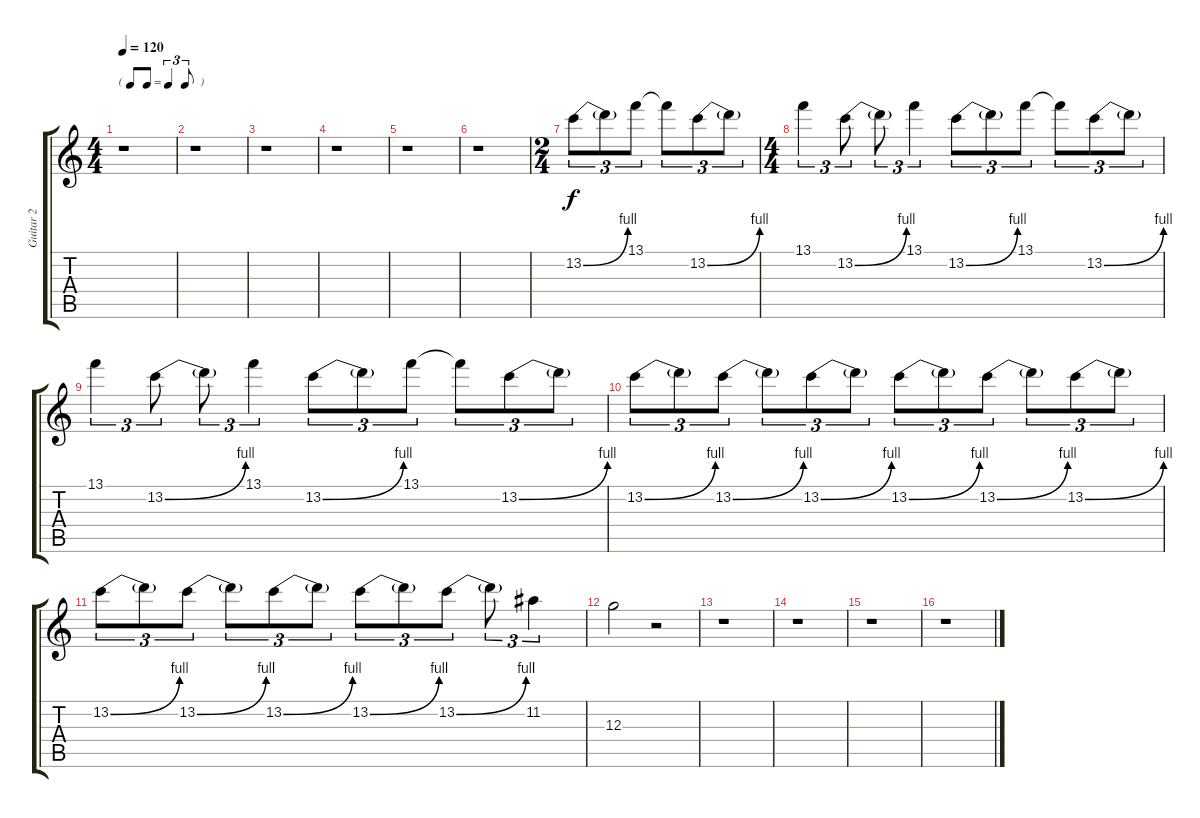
\track ("Guitar 2" "Guitar 2") {instrument overdrivenguitar}
\staff {score tabs}
\tuning (E4 B3 G3 D3 A2 E2) {hide}
\ts (4 4)
\tf triplet8th
\tempo 120
\clef g2
\ks c
r.1{dy f} |
r.1 |
r.1 |
r.1 |
r.1 |
r.1 |
\ts (2 4)
13.2{be (bend 0 0 60 4)}.8{tu (3 2)} 13.2{t}.8{tu (3 2)} 13.1.8{tu (3 2)} 13.1{t}.8{tu (3 2)} 13.2{be (bend 0 0 60 4)}.8{tu (3 2)} 13.2{t}.8{tu (3 2)} |
\ts (4 4)
13.1.4{tu (3 2)} 13.2{be (bend 0 0 60 4)}.8{tu (3 2)} 13.2{t}.8{tu (3 2)} 13.1.4{tu (3 2)} 13.2{be (bend 0 0 60 4)}.8{tu (3 2)} 13.2{t}.8{tu (3 2)} 13.1.8{tu (3 2)} 13.1{t}.8{tu (3 2)} 13.2{be (bend 0 0 60 4)}.8{tu (3 2)} 13.2{t}.8{tu (3 2)} |
13.1.4{tu (3 2)} 13.2{be (bend 0 0 60 4)}.8{tu (3 2)} 13.2{t}.8{tu (3 2)} 13.1.4{tu (3 2)} 13.2{be (bend 0 0 60 4)}.8{tu (3 2)} 13.2{t}.8{tu (3 2)} 13.1.8{tu (3 2)} 13.1{t}.8{tu (3 2)} 13.2{be (bend 0 0 60 4)}.8{tu (3 2)} 13.2{t}.8{tu (3 2)} |
13.2{be (bend 0 0 60 4)}.8{tu (3 2)} 13.2{t}.8{tu (3 2)} 13.2{be (bend 0 0 60 4)}.8{tu (3 2)} 13.2{t}.8{tu (3 2)} 13.2{be (bend 0 0 60 4)}.8{tu (3 2)} 13.2{t}.8{tu (3 2)} 13.2{be (bend 0 0 60 4)}.8{tu (3 2)} 13.2{t}.8{tu (3 2)} 13.2{be (bend 0 0 60 4)}.8{tu (3 2)} 13.2{t}.8{tu (3 2)} 13.2{be (bend 0 0 60 4)}.8{tu (3 2)} 13.2{t}.8{tu (3 2)} |
13.2{be (bend 0 0 60 4)}.8{tu (3 2)} 13.2{t}.8{tu (3 2)} 13.2{be (bend 0 0 60 4)}.8{tu (3 2)} 13.2{t}.8{tu (3 2)} 13.2{be (bend 0 0 60 4)}.8{tu (3 2)} 13.2{t}.8{tu (3 2)} 13.2{be (bend 0 0 60 4)}.8{tu (3 2)} 13.2{t}.8{tu (3 2)} 13.2{be (bend 0 0 60 4)}.8{tu (3 2)} 13.2{t}.8{tu (3 2)} 11.2.4{tu (3 2)} |
12.3.2 r.2 |
r.1 |
r.1 |
r.1 |
r.1
